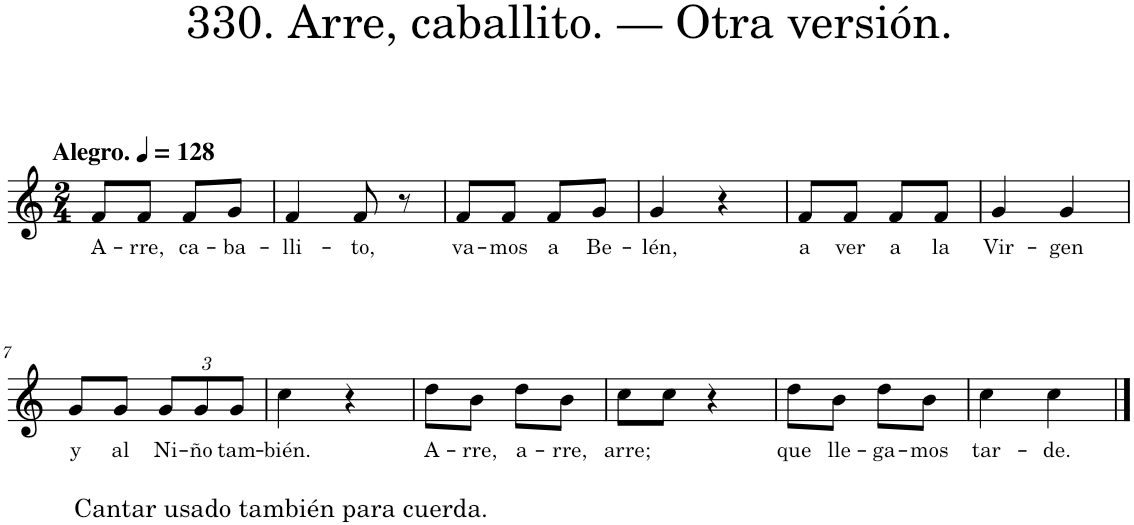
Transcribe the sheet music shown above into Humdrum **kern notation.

**kern	**text
*part1	*part1
*staff1	*staff1
*I"Piano	*
*I'Pno.	*
*clefG2	*
*k[]	*
*M2/4	*
*MM128	*
=1	=1
!LO:TX:a:B:t=Alegro.	!
!	!LO:LY:b
8f/L	A-
!	!LO:LY:b
8f/J	-rre,
!	!LO:LY:b
8f/L	ca-
!	!LO:LY:b
8g/J	-ba-
=2	=2
!	!LO:LY:b
4f/	-lli-
!	!LO:LY:b
8f/	-to,
8r	.
=3	=3
!	!LO:LY:b
8f/L	va-
!	!LO:LY:b
8f/J	-mos
!	!LO:LY:b
8f/L	a
!	!LO:LY:b
8g/J	Be-
=4	=4
!	!LO:LY:b
4g/	-lén,
4r	.
=5	=5
!	!LO:LY:b
8f/L	a
!	!LO:LY:b
8f/J	ver
!	!LO:LY:b
8f/L	a
!	!LO:LY:b
8f/J	la
=6	=6
!	!LO:LY:b
4g/	Vir-
!	!LO:LY:b
4g/	-gen
!!LO:LB:g=z
=7	=7
!	!LO:LY:b
8g/L	y
!	!LO:LY:b
8g/J	al
*Xbrackettup	*
!	!LO:LY:b
12g/L	Ni-
!LO:TX:b:t=Cantar usado también para cuerda.	!
!	!LO:LY:b
12g/	-ño
!	!LO:LY:b
12g/J	tam-
=8	=8
!	!LO:LY:b
4cc\	-bién.
4r	.
=9	=9
!	!LO:LY:b
8dd\L	A-
!	!LO:LY:b
8b\J	-rre,
!	!LO:LY:b
8dd\L	a-
!	!LO:LY:b
8b\J	-rre,
=10	=10
!	!LO:LY:b
8cc\L	arre;
8cc\J	.
4r	.
=11	=11
!	!LO:LY:b
8dd\L	que
!	!LO:LY:b
8b\J	lle-
!	!LO:LY:b
8dd\L	-ga-
!	!LO:LY:b
8b\J	-mos
=12	=12
!	!LO:LY:b
4cc\	tar-
!	!LO:LY:b
4cc\	-de.
==	==
*-	*-
